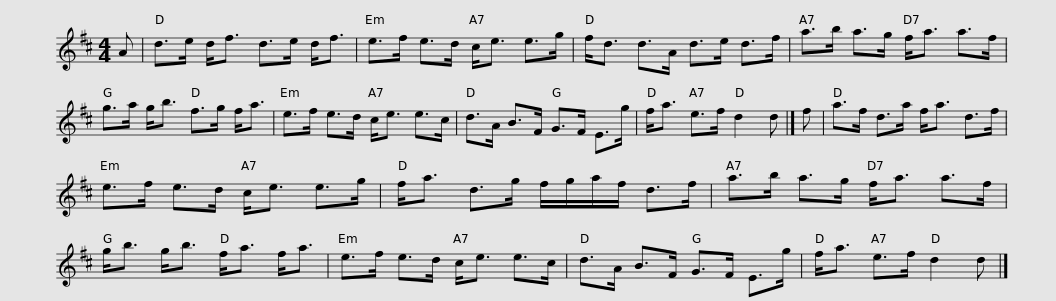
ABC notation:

X:1
L:1/8
M:4/4
I:linebreak $
K:D
V:1 treble
V:1
 A | d>e d<f d>e d<f | e>f e>d c<e e>g | f<d d>A d>e d>f | a>b a>g f<a a>f |$ %5
 g>a g<b f>g f<a | e>f e>d c<e e>c | d>A B>F G>F E>g | f<a e>f d2 d |] f |$ %10
 a>f d>a f<a d>f | e>f e>d c<e e>g | f<a d>g f/g/a/f/ d>f | a>b a>g f<a a>f |$ g<b g<b f<a f<a | %15
 e>f e>d c<e e>c | d>A B>F G>F E>g | f<a e>f d2 d |] %18
